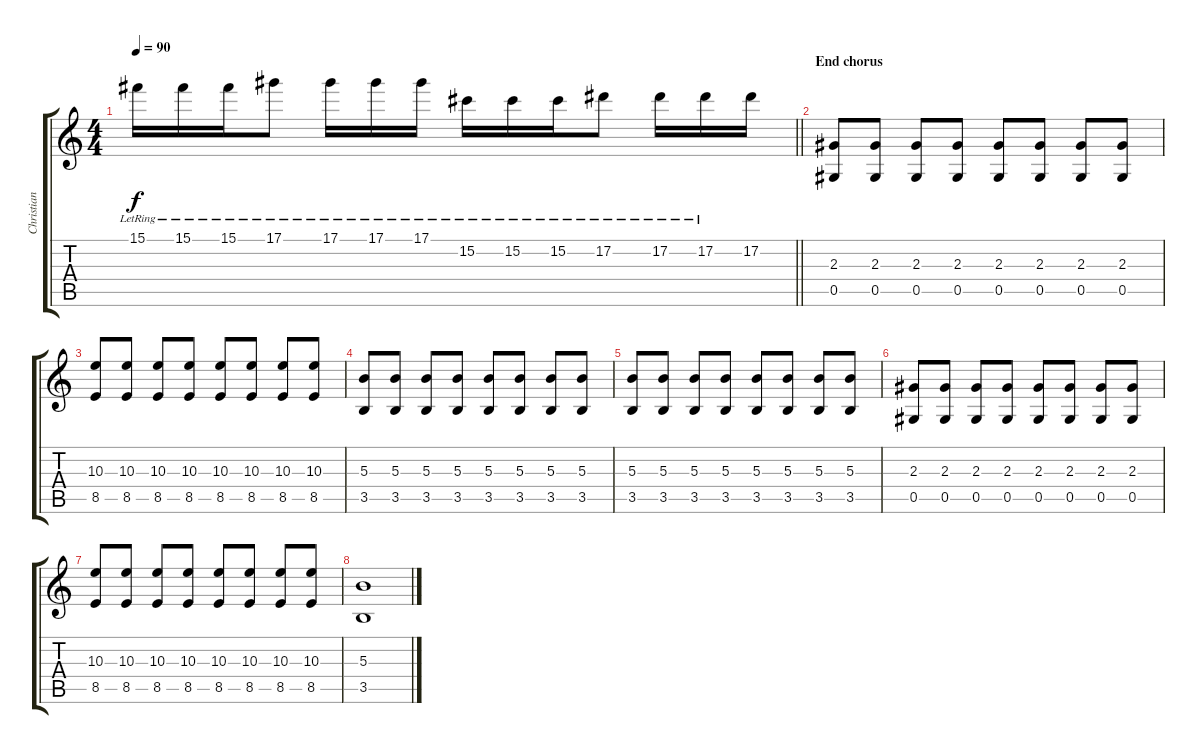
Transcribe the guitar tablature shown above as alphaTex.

\track ("Christian Brais" "Christian ") {instrument electricguitarclean}
\staff {score tabs}
\tuning (Eb4 Bb3 Gb3 Db3 Ab2 Eb2) {hide}
\ts (4 4)
\tempo 90
\clef g2
\barLineRight lightlight
\ks c
15.1{lr}.16{dy f} 15.1{lr}.16 15.1{lr}.16 17.1{lr}.8 17.1{lr}.16 17.1{lr}.16 17.1{lr}.16 15.2{lr}.16 15.2{lr}.16 15.2{lr}.16 17.2{lr}.8 17.2{lr}.16 17.2{lr}.16 17.2.16 |
\section ("" "End chorus")
(2.3 0.5).8{volume 9} (2.3 0.5).8 (2.3 0.5).8 (2.3 0.5).8 (2.3 0.5).8 (2.3 0.5).8 (2.3 0.5).8 (2.3 0.5).8 |
(10.3 8.5).8 (10.3 8.5).8 (10.3 8.5).8 (10.3 8.5).8 (10.3 8.5).8 (10.3 8.5).8 (10.3 8.5).8 (10.3 8.5).8 |
(5.3 3.5).8 (5.3 3.5).8 (5.3 3.5).8 (5.3 3.5).8 (5.3 3.5).8 (5.3 3.5).8 (5.3 3.5).8 (5.3 3.5).8 |
(5.3 3.5).8 (5.3 3.5).8 (5.3 3.5).8 (5.3 3.5).8 (5.3 3.5).8 (5.3 3.5).8 (5.3 3.5).8 (5.3 3.5).8 |
(2.3 0.5).8 (2.3 0.5).8 (2.3 0.5).8 (2.3 0.5).8 (2.3 0.5).8 (2.3 0.5).8 (2.3 0.5).8 (2.3 0.5).8 |
(10.3 8.5).8 (10.3 8.5).8 (10.3 8.5).8 (10.3 8.5).8 (10.3 8.5).8 (10.3 8.5).8 (10.3 8.5).8 (10.3 8.5).8 |
(5.3 3.5).1
